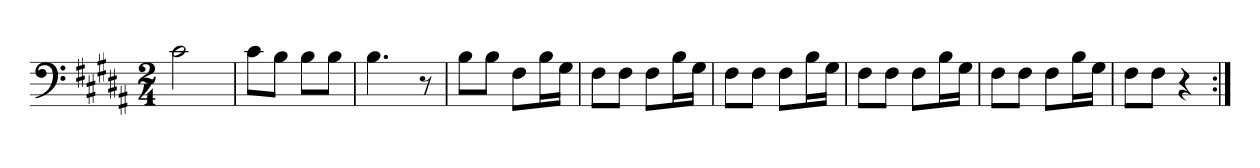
**kern
*part1
*staff1
*clefF4
*k[f#c#g#d#a#]
*M2/4
=1
2c#\
=2
8c#\L
8B\J
8B\L
8B\J
=3
4.B\
8r
=4
8B\L
8B\J
8F#\L
16B\L
16G#\JJ
=5
8F#\L
8F#\J
8F#\L
16B\L
16G#\JJ
=6
8F#\L
8F#\J
8F#\L
16B\L
16G#\JJ
=7
8F#\L
8F#\J
8F#\L
16B\L
16G#\JJ
=8
8F#\L
8F#\J
8F#\L
16B\L
16G#\JJ
=9
8F#\L
8F#\J
4r
=:|!
*-
